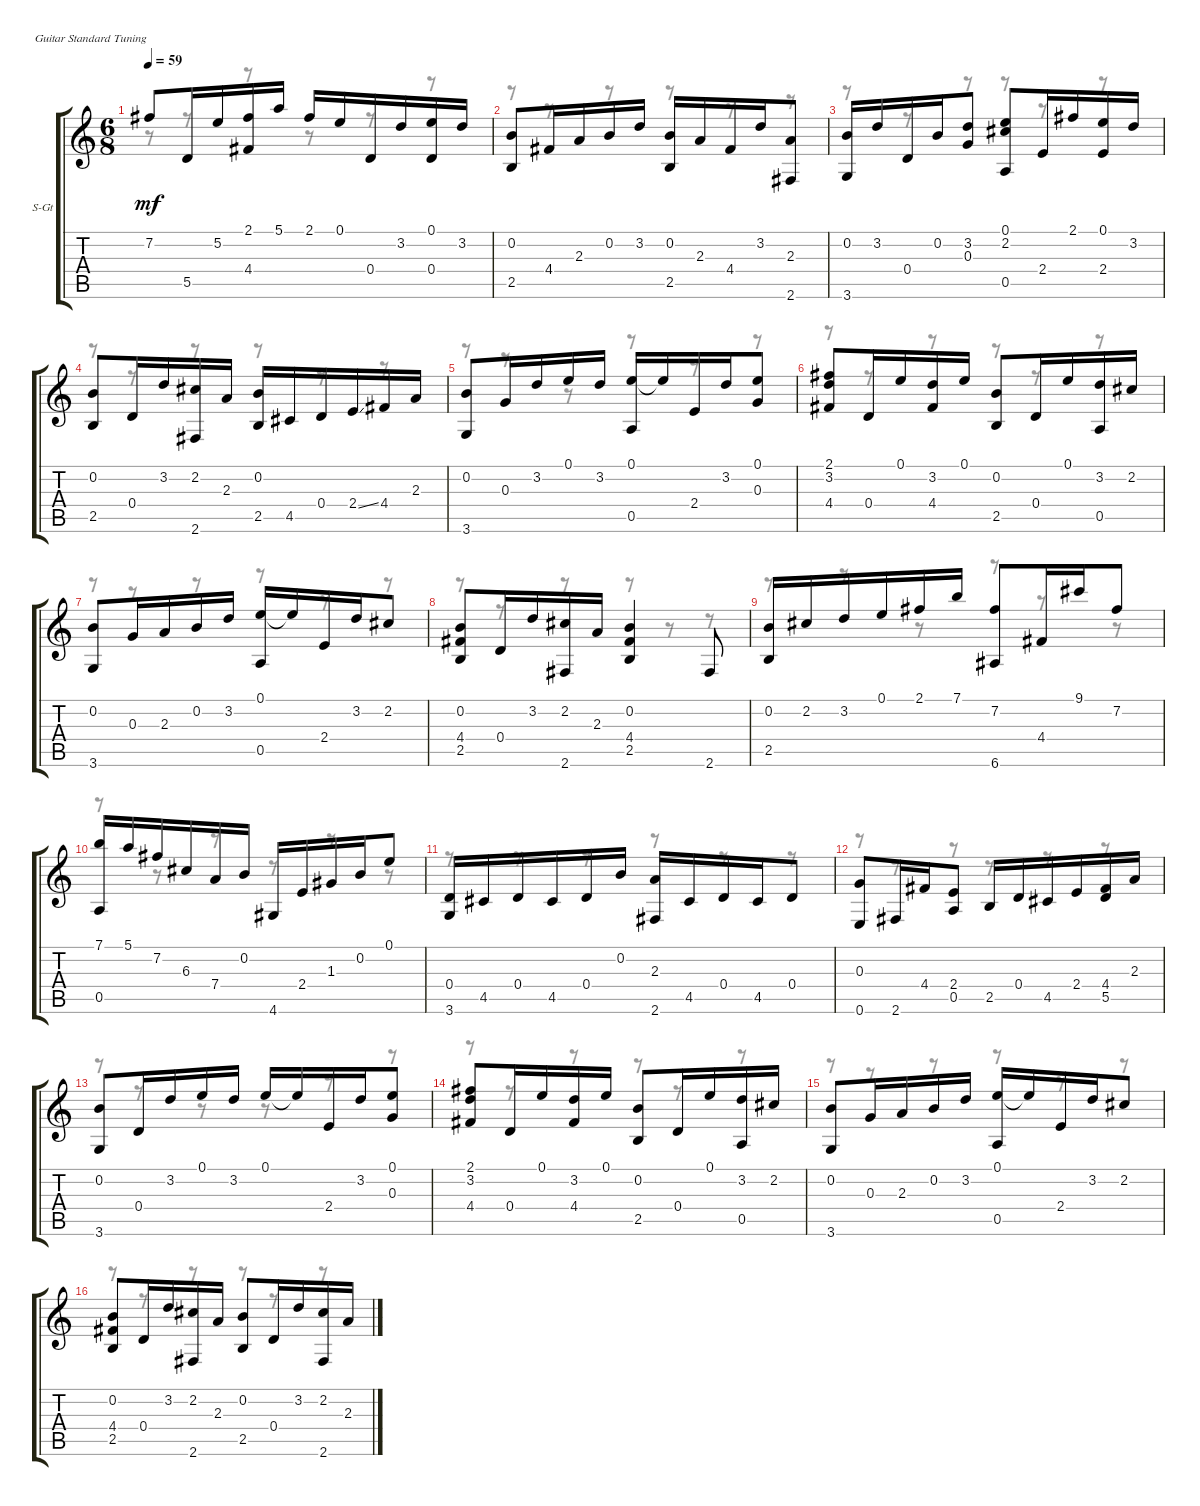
\bracketExtendMode groupsimilarinstruments
\firstSystemTrackNameOrientation horizontal
\otherSystemsTrackNameOrientation horizontal
\track ("Steel Guitar" "S-Gt") {instrument acousticguitarsteel}
\staff {score tabs}
\tuning (E4 B3 G3 D3 A2 E2)
\voice
\ts (6 8)
\tempo 59
\clef g2
\ks c
7.2.8{dy mf} 5.5.16 5.2.16 (2.1 4.4).16 5.1.16 2.1.16 0.1.16 0.4.16 3.2.16 (0.1 0.4).16 3.2.16 |
(0.2 2.5).8 4.4.16 2.3.16 0.2.16 3.2.16 (0.2 2.5).16 2.3.16 4.4.16 3.2.16 (2.3 2.6).8 |
(0.2 3.6).16 3.2.16 0.4.16 0.2.16 (3.2 0.3).8 (0.1 2.2 0.5).8 2.4.16 2.1.16 (0.1 2.4).16 3.2.16 |
(0.2 2.5).8 0.4.16 3.2.16 (2.2 2.6).16 2.3.16 (0.2 2.5).16 4.5.16 0.4.16 2.4{ss}.16 4.4.16 2.3.16 |
(0.2 3.6).8 0.3.16 3.2.16 0.1.16 3.2.16 (0.1 0.5).16 0.1{t}.16 2.4.16 3.2.16 (0.1 0.3).8 |
(2.1 3.2 4.4).8 0.4.16 0.1.16 (3.2 4.4).16 0.1.16 (0.2 2.5).8 0.4.16 0.1.16 (3.2 0.5).16 2.2.16 |
(0.2 3.6).8 0.3.16 2.3.16 0.2.16 3.2.16 (0.1 0.5).16 0.1{t}.16 2.4.16 3.2.16 2.2.8 |
(0.2 4.4 2.5).8 0.4.16 3.2.16 (2.2 2.6).16 2.3.16 (0.2 4.4 2.5).4 2.6.8 |
(0.2 2.5).16 2.2.16 3.2.16 0.1.16 2.1.16 7.1.16 (7.2 6.6).8 4.4.16 9.1.16 7.2.8 |
(7.1 0.5).16 5.1.16 7.2.16 6.3.16 7.4.16 0.2.16 4.6.16 2.4.16 1.3.16 0.2.16 0.1.8 |
(0.4 3.6).16 4.5.16 0.4.16 4.5.16 0.4.16 0.2.16 (2.3 2.6).16 4.5.16 0.4.16 4.5.16 0.4.8 |
(0.3 0.6).8 2.6.16 4.4.16 (2.4 0.5).8 2.5.16 0.4.16 4.5.16 2.4.16 (4.4 5.5).16 2.3.16 |
(0.2 3.6).8 0.4.16 3.2.16 0.1.16 3.2.16 0.1.16 0.1{t}.16 2.4.16 3.2.16 (0.1 0.3).8 |
(2.1 3.2 4.4).8 0.4.16 0.1.16 (3.2 4.4).16 0.1.16 (0.2 2.5).8 0.4.16 0.1.16 (3.2 0.5).16 2.2.16 |
(0.2 3.6).8 0.3.16 2.3.16 0.2.16 3.2.16 (0.1 0.5).16 0.1{t}.16 2.4.16 3.2.16 2.2.8 |
(0.2 4.4 2.5).8 0.4.16 3.2.16 (2.2 2.6).16 2.3.16 (0.2 2.5).8 0.4.16 3.2.16 (2.2 2.6).16 2.3.16
\voice
\clef g2
\ottava regular
\simile none
\ks c
r.8{dy mf} r.8 r.8 r.8 r.8 r.8 |
r.8 r.8 r.8 r.8 r.8 r.8 |
r.8 r.8 r.8 r.8 r.8 r.8 |
r.8 r.8 r.8 r.8 r.8 r.8 |
r.8 r.8 r.8 r.8 r.8 r.8 |
r.8 r.8 r.8 r.8 r.8 r.8 |
r.8 r.8 r.8 r.8 r.8 r.8 |
r.8 r.8 r.8 r.8 r.8 r.8 |
r.8 r.8 r.8 r.8 r.8 r.8 |
r.8 r.8 r.8 r.8 r.8 r.8 |
r.8 r.8 r.8 r.8 r.8 r.8 |
r.8 r.8 r.8 r.8 r.8 r.8 |
r.8 r.8 r.8 r.8 r.8 r.8 |
r.8 r.8 r.8 r.8 r.8 r.8 |
r.8 r.8 r.8 r.8 r.8 r.8 |
r.8 r.8 r.8 r.8 r.8 r.8
